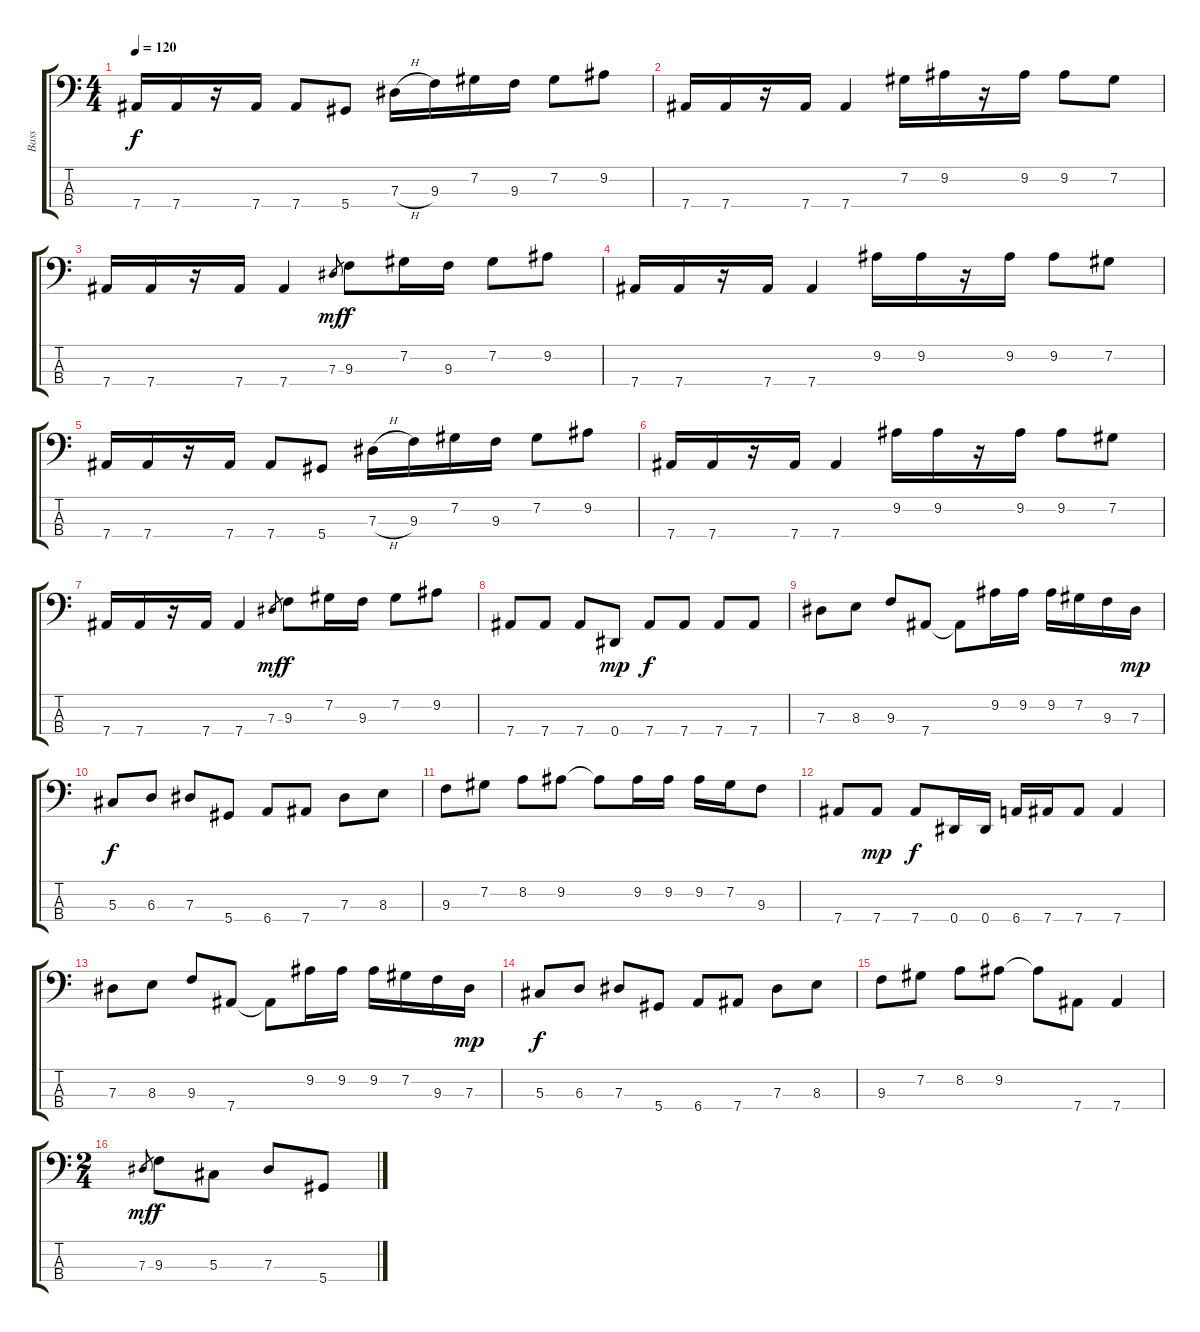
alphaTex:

\track ("Bass" "Bass") {instrument electricbassfinger}
\staff {score tabs}
\tuning (Gb2 Db2 Ab1 Eb1) {hide}
\ts (4 4)
\tempo 120
\clef f4
\ks c
7.4.16{dy f} 7.4.16 r.16 7.4.16 7.4.8 5.4.8 7.3{h}.16 9.3.16 7.2.16 9.3.16 7.2.8 9.2.8 |
7.4.16 7.4.16 r.16 7.4.16 7.4.4 7.2.16 9.2.16 r.16 9.2.16 9.2.8 7.2.8 |
7.4.16 7.4.16 r.16 7.4.16 7.4.4 7.3.8{gr dy mf} 9.3.8{dy f} 7.2.16 9.3.16 7.2.8 9.2.8 |
7.4.16 7.4.16 r.16 7.4.16 7.4.4 9.2.16 9.2.16 r.16 9.2.16 9.2.8 7.2.8 |
7.4.16 7.4.16 r.16 7.4.16 7.4.8 5.4.8 7.3{h}.16 9.3.16 7.2.16 9.3.16 7.2.8 9.2.8 |
7.4.16 7.4.16 r.16 7.4.16 7.4.4 9.2.16 9.2.16 r.16 9.2.16 9.2.8 7.2.8 |
7.4.16 7.4.16 r.16 7.4.16 7.4.4 7.3.8{gr dy mf} 9.3.8{dy f} 7.2.16 9.3.16 7.2.8 9.2.8 |
7.4.8 7.4.8 7.4.8 0.4.8{dy mp} 7.4.8{dy f} 7.4.8 7.4.8 7.4.8 |
7.3.8 8.3.8 9.3.8 7.4.8 7.4{t}.8 9.2.16 9.2.16 9.2.16 7.2.16 9.3.16 7.3.16{dy mp} |
5.3.8{dy f} 6.3.8 7.3.8 5.4.8 6.4.8 7.4.8 7.3.8 8.3.8 |
9.3.8 7.2.8 8.2.8 9.2.8 9.2{t}.8 9.2.16 9.2.16 9.2.16 7.2.16 9.3.8 |
7.4.8 7.4.8{dy mp} 7.4.8{dy f} 0.4.16 0.4.16 6.4.16 7.4.16 7.4.8 7.4.4 |
7.3.8 8.3.8 9.3.8 7.4.8 7.4{t}.8 9.2.16 9.2.16 9.2.16 7.2.16 9.3.16 7.3.16{dy mp} |
5.3.8{dy f} 6.3.8 7.3.8 5.4.8 6.4.8 7.4.8 7.3.8 8.3.8 |
9.3.8 7.2.8 8.2.8 9.2.8 9.2{t}.8 7.4.8 7.4.4 |
\ts (2 4)
7.3.8{gr dy mf} 9.3.8{dy f} 5.3.8 7.3.8 5.4.8
